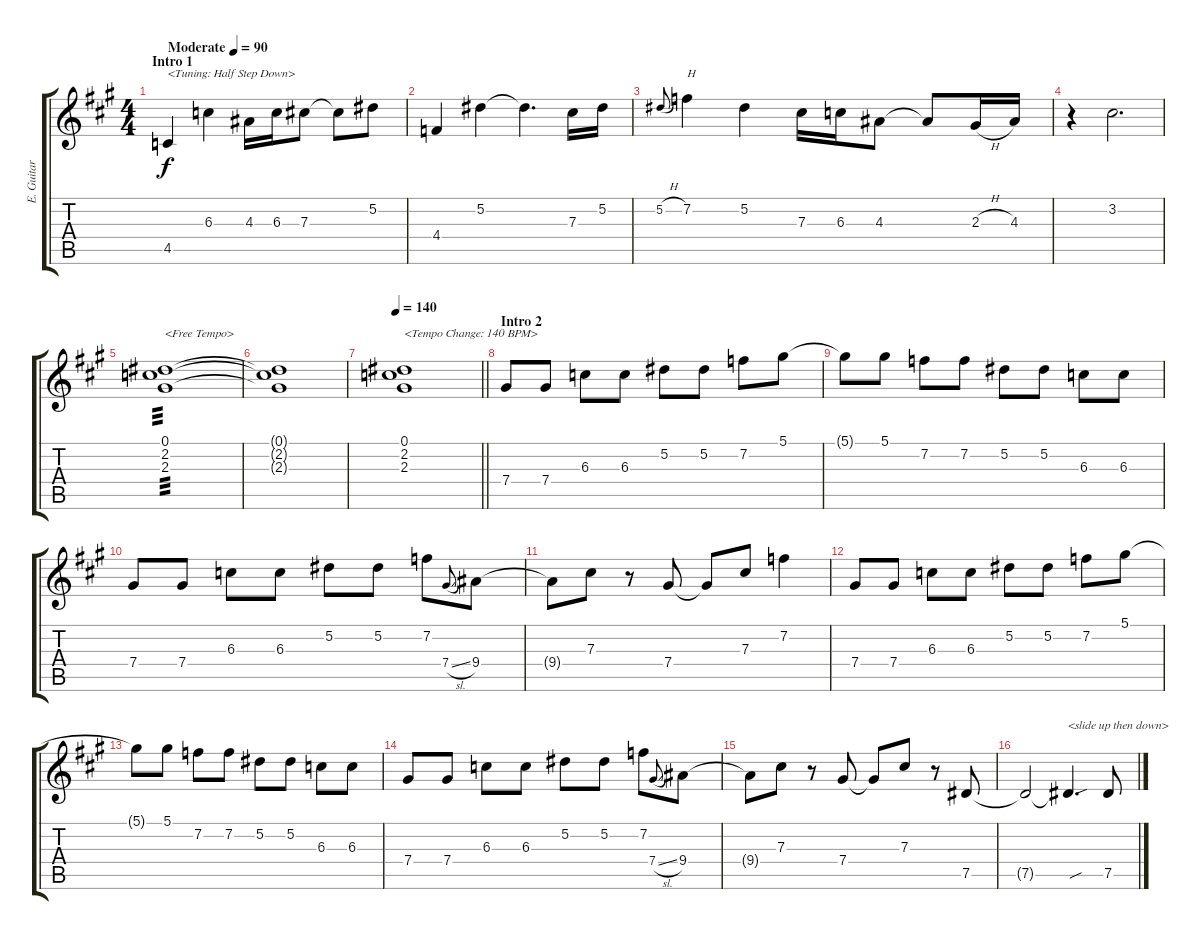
\track ("E. Guitar I" "E. Guitar ") {instrument overdrivenguitar}
\staff {score tabs}
\tuning (Eb4 Bb3 Gb3 Db3 Ab2 Eb2) {hide}
\ts (4 4)
\section ("" "Intro 1")
\tempo (90 "Moderate")
\clef g2
\ks a
4.5.4{txt "<Tuning: Half Step Down>" dy f instrument overdrivenguitar} 6.3.4 4.3.16 6.3.16 7.3.8 7.3{t}.8 5.2.8 |
4.4.4 5.2.4 5.2{t}.4{d} 7.3.16 5.2.16 |
5.2{h}.8{gr onbeat} 7.2.4{txt "H"} 5.2.4 7.3.16 6.3.16 4.3.8 4.3{t}.8 2.3{h}.16 4.3.16 |
r.4 3.2.2{d} |
(0.1 2.2 2.3).1{txt "<Free Tempo>" tp 3} |
(0.1{t} 2.2{t} 2.3{t}).1 |
\tempo 140
\barLineRight lightlight
(0.1 2.2 2.3).1{txt "<Tempo Change: 140 BPM>"} |
\section ("" "Intro 2")
7.4.8 7.4.8 6.3.8 6.3.8 5.2.8 5.2.8 7.2.8 5.1.8 |
5.1{t}.8 5.1.8 7.2.8 7.2.8 5.2.8 5.2.8 6.3.8 6.3.8 |
7.4.8 7.4.8 6.3.8 6.3.8 5.2.8 5.2.8 7.2.8 7.4{sl}.8{gr onbeat} 9.4.8 |
9.4{t}.8 7.3.8 r.8 7.4.8 7.4{t}.8 7.3.8 7.2.4 |
7.4.8 7.4.8 6.3.8 6.3.8 5.2.8 5.2.8 7.2.8 5.1.8 |
5.1{t}.8 5.1.8 7.2.8 7.2.8 5.2.8 5.2.8 6.3.8 6.3.8 |
7.4.8 7.4.8 6.3.8 6.3.8 5.2.8 5.2.8 7.2.8 7.4{sl}.8{gr onbeat} 9.4.8 |
9.4{t}.8 7.3.8 r.8 7.4.8 7.4{t}.8 7.3.8 r.8 7.5.8 |
7.5{t}.2 7.5{sou t}.4{d txt "<slide up then down>"} 7.5.8
